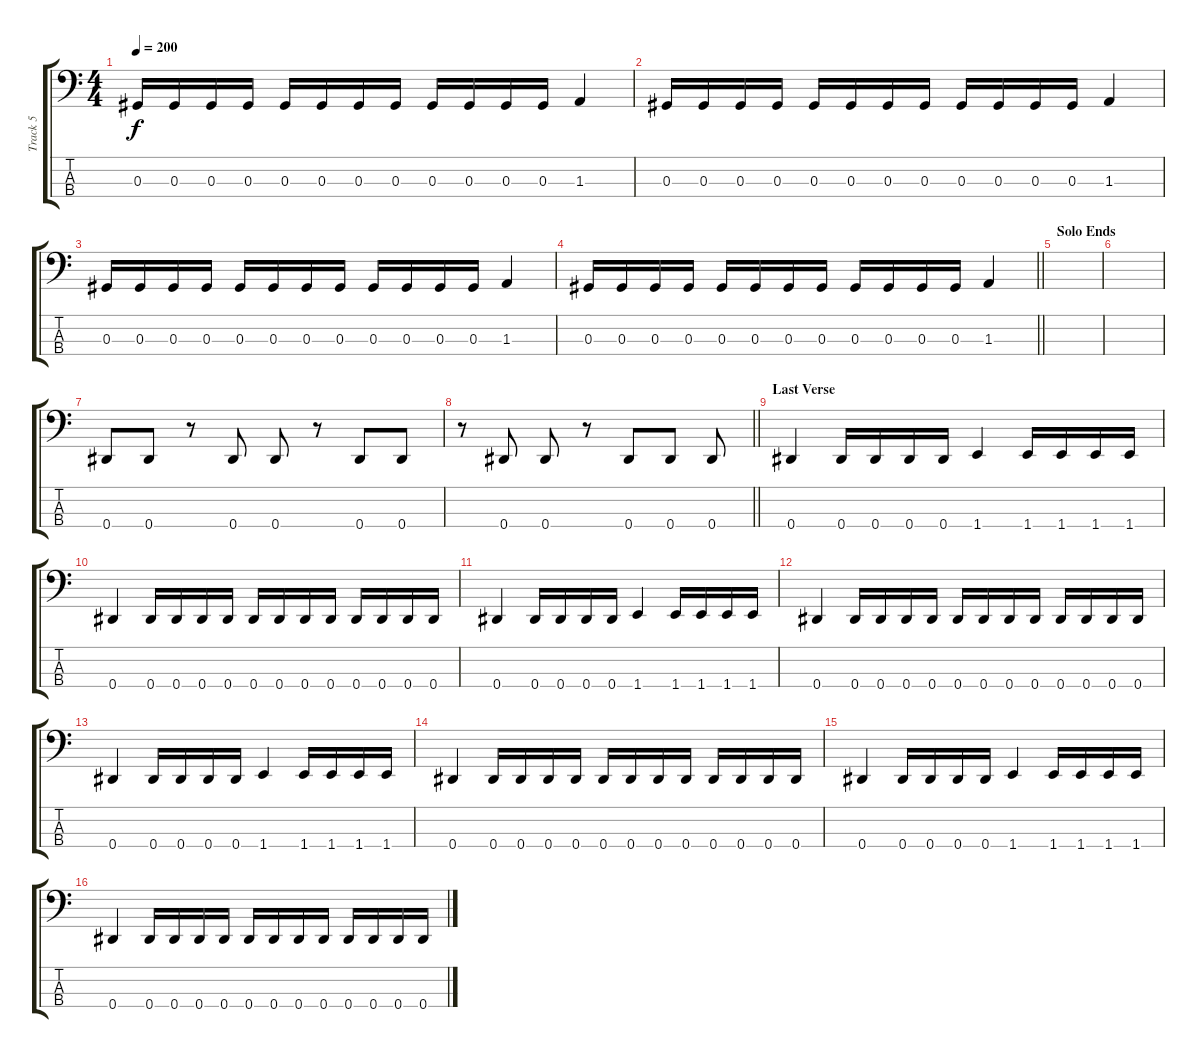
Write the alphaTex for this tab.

\track ("Track 5" "Track 5") {instrument slapbass2}
\staff {score tabs}
\tuning (Gb2 Db2 Ab1 Eb1) {hide}
\ts (4 4)
\tempo 200
\clef f4
\ks c
0.3.16{dy f} 0.3.16 0.3.16 0.3.16 0.3.16 0.3.16 0.3.16 0.3.16 0.3.16 0.3.16 0.3.16 0.3.16 1.3.4 |
0.3.16 0.3.16 0.3.16 0.3.16 0.3.16 0.3.16 0.3.16 0.3.16 0.3.16 0.3.16 0.3.16 0.3.16 1.3.4 |
0.3.16 0.3.16 0.3.16 0.3.16 0.3.16 0.3.16 0.3.16 0.3.16 0.3.16 0.3.16 0.3.16 0.3.16 1.3.4 |
\barLineRight lightlight
0.3.16 0.3.16 0.3.16 0.3.16 0.3.16 0.3.16 0.3.16 0.3.16 0.3.16 0.3.16 0.3.16 0.3.16 1.3.4 |
\section ("" "Solo Ends")
|
|
0.4.8 0.4.8 r.8 0.4.8 0.4.8 r.8 0.4.8 0.4.8 |
\barLineRight lightlight
r.8 0.4.8 0.4.8 r.8 0.4.8 0.4.8 0.4.8 |
\section ("" "Last Verse")
0.4.4 0.4.16 0.4.16 0.4.16 0.4.16 1.4.4 1.4.16 1.4.16 1.4.16 1.4.16 |
0.4.4 0.4.16 0.4.16 0.4.16 0.4.16 0.4.16 0.4.16 0.4.16 0.4.16 0.4.16 0.4.16 0.4.16 0.4.16 |
0.4.4 0.4.16 0.4.16 0.4.16 0.4.16 1.4.4 1.4.16 1.4.16 1.4.16 1.4.16 |
0.4.4 0.4.16 0.4.16 0.4.16 0.4.16 0.4.16 0.4.16 0.4.16 0.4.16 0.4.16 0.4.16 0.4.16 0.4.16 |
0.4.4 0.4.16 0.4.16 0.4.16 0.4.16 1.4.4 1.4.16 1.4.16 1.4.16 1.4.16 |
0.4.4 0.4.16 0.4.16 0.4.16 0.4.16 0.4.16 0.4.16 0.4.16 0.4.16 0.4.16 0.4.16 0.4.16 0.4.16 |
0.4.4 0.4.16 0.4.16 0.4.16 0.4.16 1.4.4 1.4.16 1.4.16 1.4.16 1.4.16 |
0.4.4 0.4.16 0.4.16 0.4.16 0.4.16 0.4.16 0.4.16 0.4.16 0.4.16 0.4.16 0.4.16 0.4.16 0.4.16
